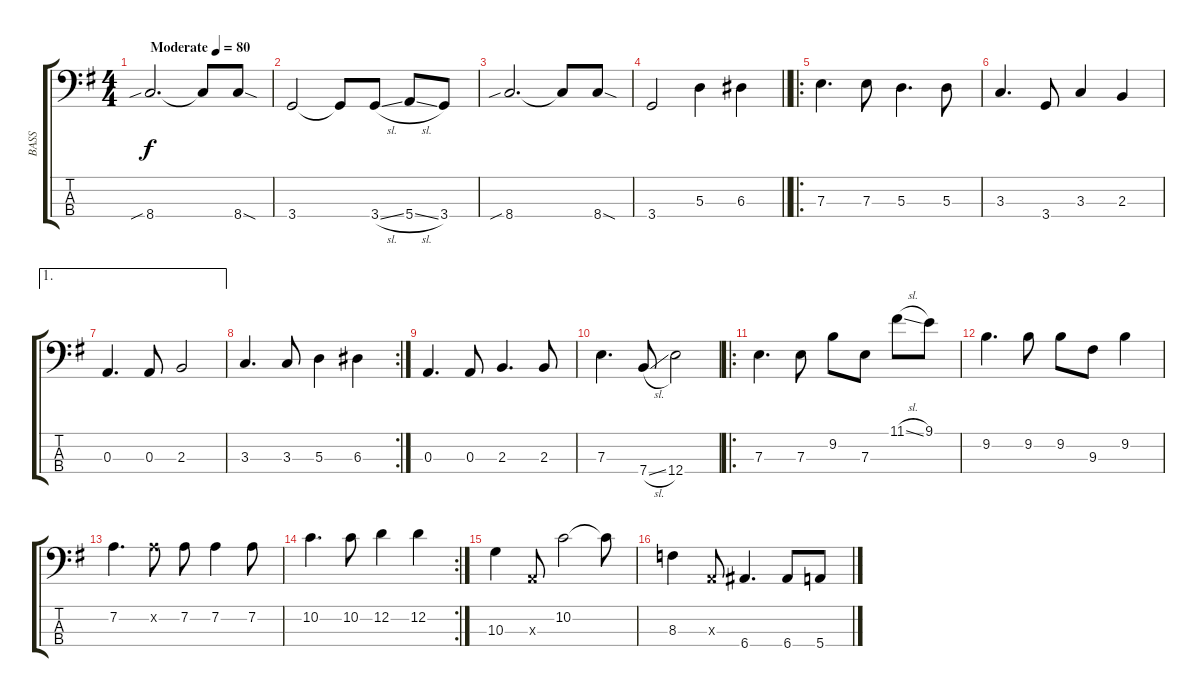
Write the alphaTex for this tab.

\track ("BASS" "BASS") {instrument electricbassfinger}
\staff {score tabs}
\tuning (G2 D2 A1 E1) {hide}
\ts (4 4)
\tempo (80 "Moderate")
\clef f4
\ks g
8.4{sib}.2{d dy f instrument electricbassfinger} 8.4{t}.8 8.4{sod}.8 |
3.4.2 3.4{t}.8 3.4{sl}.8 5.4{sl}.8 3.4.8 |
8.4{sib}.2{d} 8.4{t}.8 8.4{sod}.8 |
\barLineRight lightlight
3.4.2 5.3.4 6.3.4 |
\ro
7.3.4{d} 7.3.8 5.3.4{d} 5.3.8 |
3.3.4{d} 3.4.8 3.3.4 2.3.4 |
\ae 1
0.3.4{d} 0.3.8 2.3.2 |
\rc 2
3.3.4{d} 3.3.8 5.3.4 6.3.4 |
0.3.4{d} 0.3.8 2.3.4{d} 2.3.8 |
7.3.4{d} 7.4{sl}.8 12.4.2 |
\ro
7.3.4{d} 7.3.8 9.2.8 7.3.8 11.1{sl}.8 9.1.8 |
9.2.4{d} 9.2.8 9.2.8 9.3.8 9.2.4 |
7.2.4{d} 7.2{x}.8 7.2.8 7.2.4 7.2.8 |
\rc 2
10.2.4{d} 10.2.8 12.2.4 12.2.4 |
10.3.4 0.3{x}.8 10.2.2 10.2{t}.8 |
8.3.4 0.3{x}.8 6.4.4{d} 6.4.8 5.4.8
